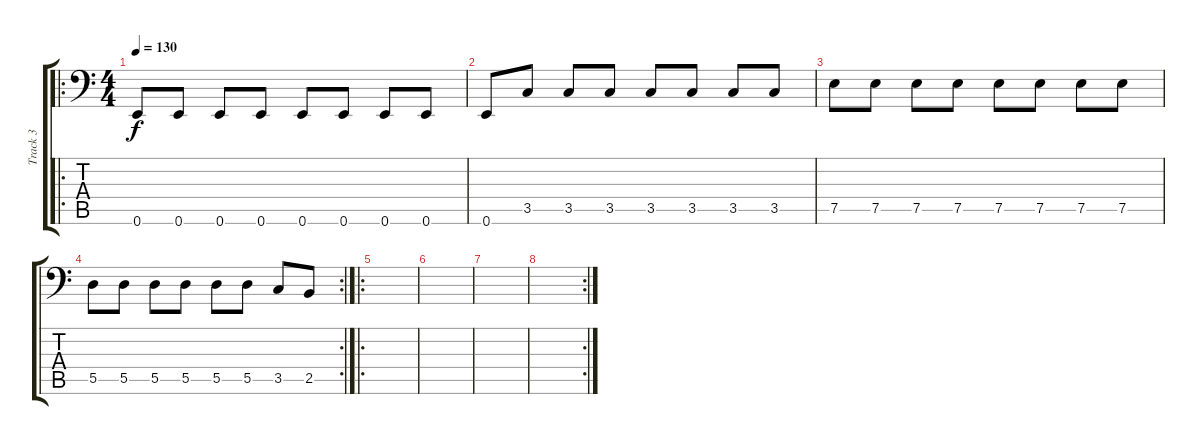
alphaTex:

\track ("Track 3" "Track 3") {instrument electricbasspick}
\staff {score tabs}
\tuning (E3 B2 G2 D2 A1 E1) {hide}
\ro
\ts (4 4)
\tempo 130
\clef f4
\ks c
0.6.8{dy f} 0.6.8 0.6.8 0.6.8 0.6.8 0.6.8 0.6.8 0.6.8 |
0.6.8 3.5.8 3.5.8 3.5.8 3.5.8 3.5.8 3.5.8 3.5.8 |
7.5.8 7.5.8 7.5.8 7.5.8 7.5.8 7.5.8 7.5.8 7.5.8 |
\rc 2
5.5.8 5.5.8 5.5.8 5.5.8 5.5.8 5.5.8 3.5.8 2.5.8 |
\ro
|
|
|
\rc 2
